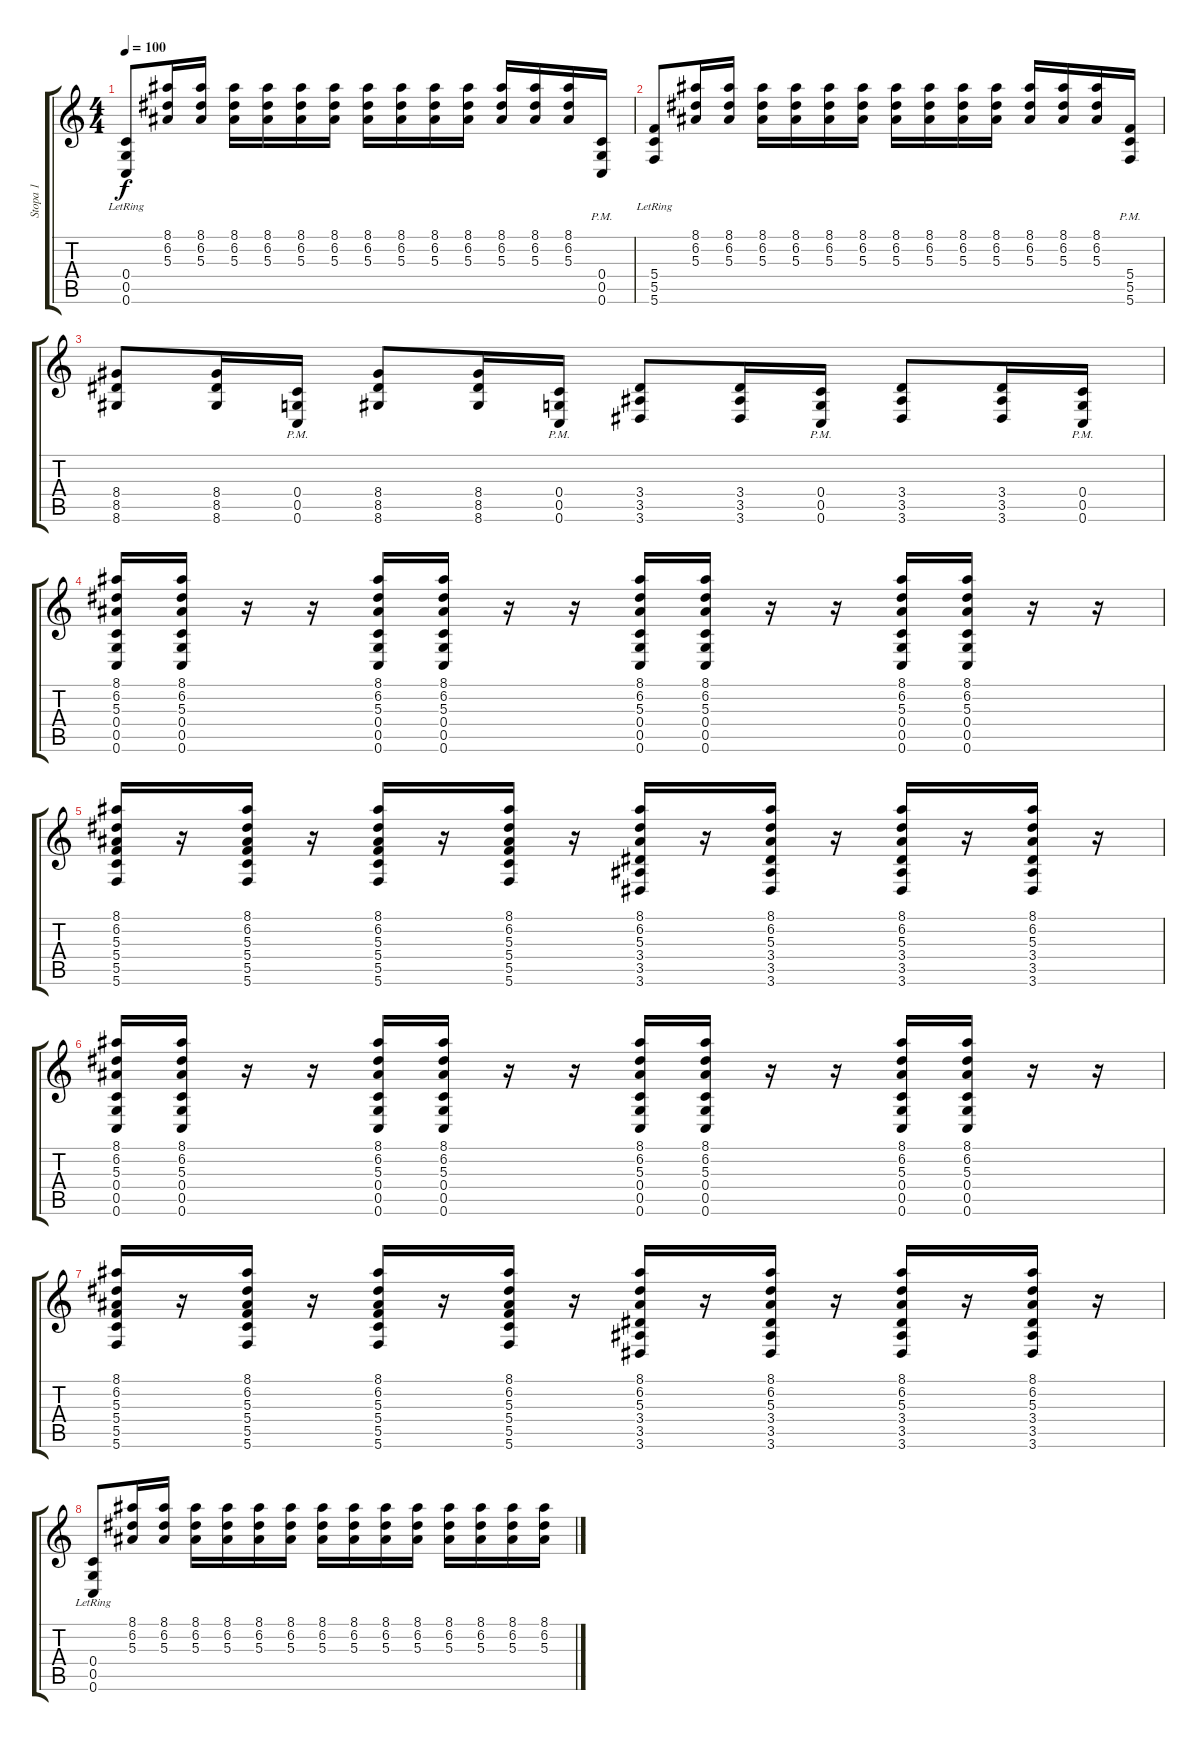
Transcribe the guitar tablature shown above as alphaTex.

\track ("Stopa 1" "Stopa 1") {instrument distortionguitar}
\staff {score tabs}
\tuning (D4 A3 F3 C3 G2 C2) {hide}
\ts (4 4)
\tempo 100
\clef g2
\ks c
(0.4{lr} 0.5{lr} 0.6{lr}).8{dy f} (8.1 6.2 5.3).16 (8.1 6.2 5.3).16 (8.1 6.2 5.3).16 (8.1 6.2 5.3).16 (8.1 6.2 5.3).16 (8.1 6.2 5.3).16 (8.1 6.2 5.3).16 (8.1 6.2 5.3).16 (8.1 6.2 5.3).16 (8.1 6.2 5.3).16 (8.1 6.2 5.3).16 (8.1 6.2 5.3).16 (8.1 6.2 5.3).16 (0.4{pm} 0.5{pm} 0.6{pm}).16 |
(5.4{lr} 5.5{lr} 5.6{lr}).8 (8.1 6.2 5.3).16 (8.1 6.2 5.3).16 (8.1 6.2 5.3).16 (8.1 6.2 5.3).16 (8.1 6.2 5.3).16 (8.1 6.2 5.3).16 (8.1 6.2 5.3).16 (8.1 6.2 5.3).16 (8.1 6.2 5.3).16 (8.1 6.2 5.3).16 (8.1 6.2 5.3).16 (8.1 6.2 5.3).16 (8.1 6.2 5.3).16 (5.4{pm} 5.5{pm} 5.6{pm}).16 |
(8.4 8.5 8.6).8 (8.4 8.5 8.6).16 (0.4{pm} 0.5{pm} 0.6{pm}).16 (8.4 8.5 8.6).8 (8.4 8.5 8.6).16 (0.4{pm} 0.5{pm} 0.6{pm}).16 (3.4 3.5 3.6).8 (3.4 3.5 3.6).16 (0.4{pm} 0.5{pm} 0.6{pm}).16 (3.4 3.5 3.6).8 (3.4 3.5 3.6).16 (0.4{pm} 0.5{pm} 0.6{pm}).16 |
(8.1 6.2 5.3 0.4 0.5 0.6).16 (8.1 6.2 5.3 0.4 0.5 0.6).16 r.16 r.16 (8.1 6.2 5.3 0.4 0.5 0.6).16 (8.1 6.2 5.3 0.4 0.5 0.6).16 r.16 r.16 (8.1 6.2 5.3 0.4 0.5 0.6).16 (8.1 6.2 5.3 0.4 0.5 0.6).16 r.16 r.16 (8.1 6.2 5.3 0.4 0.5 0.6).16 (8.1 6.2 5.3 0.4 0.5 0.6).16 r.16 r.16 |
(8.1 6.2 5.3 5.4 5.5 5.6).16 r.16 (8.1 6.2 5.3 5.4 5.5 5.6).16 r.16 (8.1 6.2 5.3 5.4 5.5 5.6).16 r.16 (8.1 6.2 5.3 5.4 5.5 5.6).16 r.16 (8.1 6.2 5.3 3.4 3.5 3.6).16 r.16 (8.1 6.2 5.3 3.4 3.5 3.6).16 r.16 (8.1 6.2 5.3 3.4 3.5 3.6).16 r.16 (8.1 6.2 5.3 3.4 3.5 3.6).16 r.16 |
(8.1 6.2 5.3 0.4 0.5 0.6).16 (8.1 6.2 5.3 0.4 0.5 0.6).16 r.16 r.16 (8.1 6.2 5.3 0.4 0.5 0.6).16 (8.1 6.2 5.3 0.4 0.5 0.6).16 r.16 r.16 (8.1 6.2 5.3 0.4 0.5 0.6).16 (8.1 6.2 5.3 0.4 0.5 0.6).16 r.16 r.16 (8.1 6.2 5.3 0.4 0.5 0.6).16 (8.1 6.2 5.3 0.4 0.5 0.6).16 r.16 r.16 |
(8.1 6.2 5.3 5.4 5.5 5.6).16 r.16 (8.1 6.2 5.3 5.4 5.5 5.6).16 r.16 (8.1 6.2 5.3 5.4 5.5 5.6).16 r.16 (8.1 6.2 5.3 5.4 5.5 5.6).16 r.16 (8.1 6.2 5.3 3.4 3.5 3.6).16 r.16 (8.1 6.2 5.3 3.4 3.5 3.6).16 r.16 (8.1 6.2 5.3 3.4 3.5 3.6).16 r.16 (8.1 6.2 5.3 3.4 3.5 3.6).16 r.16 |
(0.4{lr} 0.5{lr} 0.6{lr}).8 (8.1 6.2 5.3).16 (8.1 6.2 5.3).16 (8.1 6.2 5.3).16 (8.1 6.2 5.3).16 (8.1 6.2 5.3).16 (8.1 6.2 5.3).16 (8.1 6.2 5.3).16 (8.1 6.2 5.3).16 (8.1 6.2 5.3).16 (8.1 6.2 5.3).16 (8.1 6.2 5.3).16 (8.1 6.2 5.3).16 (8.1 6.2 5.3).16 (8.1 6.2 5.3).16
